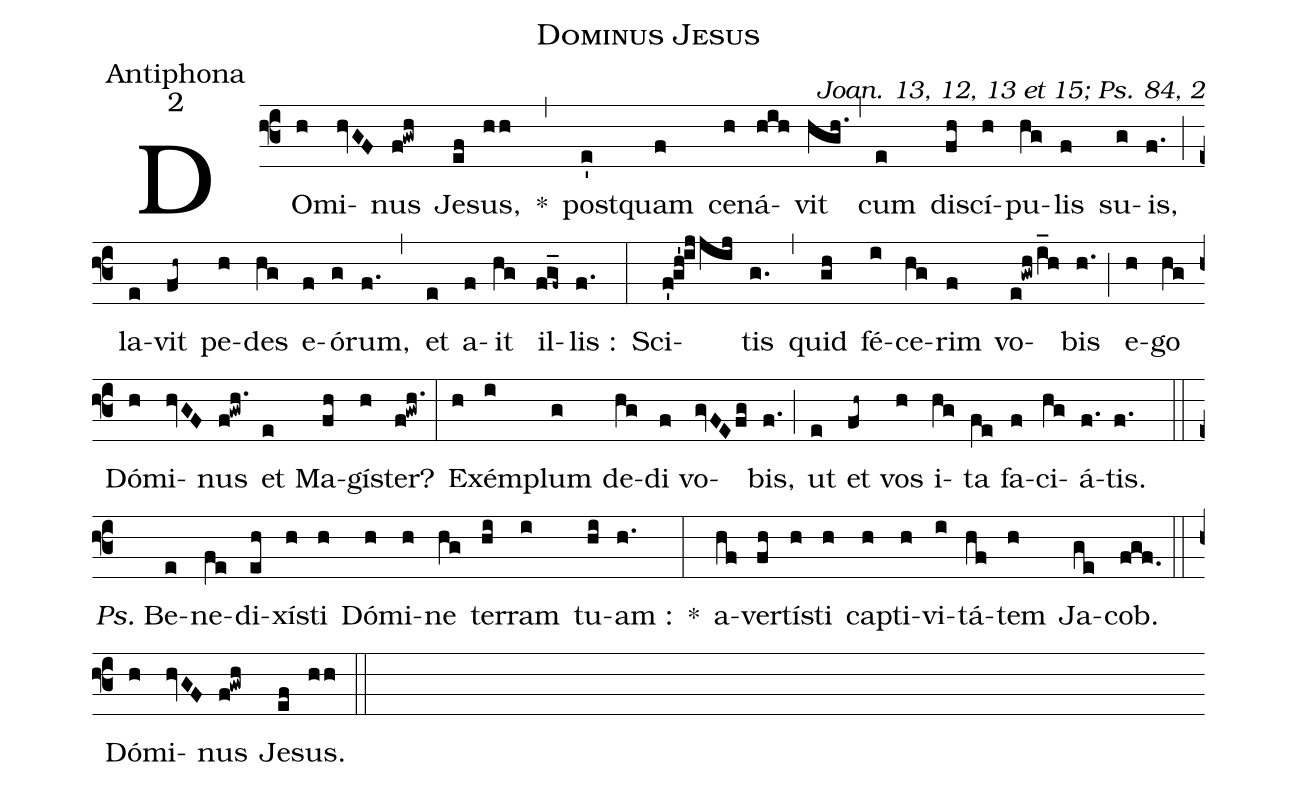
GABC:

name:Dominus Jesus;
office-part:Antiphona;
mode:2;
commentary:Joan. 13, 12, 13 et 15; Ps. 84, 2;
%%
(f3) DO(h)mi(hvGF)nus(f!gwh) Je(ef)sus,(hh) *(,) post(e')quam(f) ce(h)ná(hih)vit(hgh.) (,) cum(e) di(fh)scí(h)pu(hg)lis(f) su(g)is,(f.) (;)
la(e)vit(fh~) pe(h)des(hg) e(f)ó(g)rum,(f.) (,) et(e) a(f)it(hg) il(fgf~__)lis~:(f.) (:)
Sci(f'!gh'!ijjij)tis(g.) (,) quid(gh) fé(i)ce(hg)rim(f) vo(e!gwh/i_h)bis(h.) (;)
e(h)go(hg) Dó(h)mi(hvGF)nus(f!gwh.) et(e) Ma(fh)gí(h)ster?(f!gwh.) (:)
Ex(h)ém(i)plum(g) de(hg)di(f) vo(gvFEfg)bis,(f.) (;)
ut(e) et(fh~) vos(h) i(hg)ta(fe) fa(f)ci(hg)á(f.)tis.(f.) (::)
<i>Ps.</i>~Be(e)ne(fe)di(eh)xí(h)sti(h) Dó(h)mi(h)ne(hg) ter(hi)ram(i) tu(hi)am~:(h.) *(:) a(hf)ver(fh)tí(h)sti(h) ca(h)pti(h)vi(i)tá(hf)tem(h) Ja(ge)cob.(fgf.) (::)
Dó(h)mi(hvGF)nus(f!gwh) Je(ef)sus.(hh) (::)
